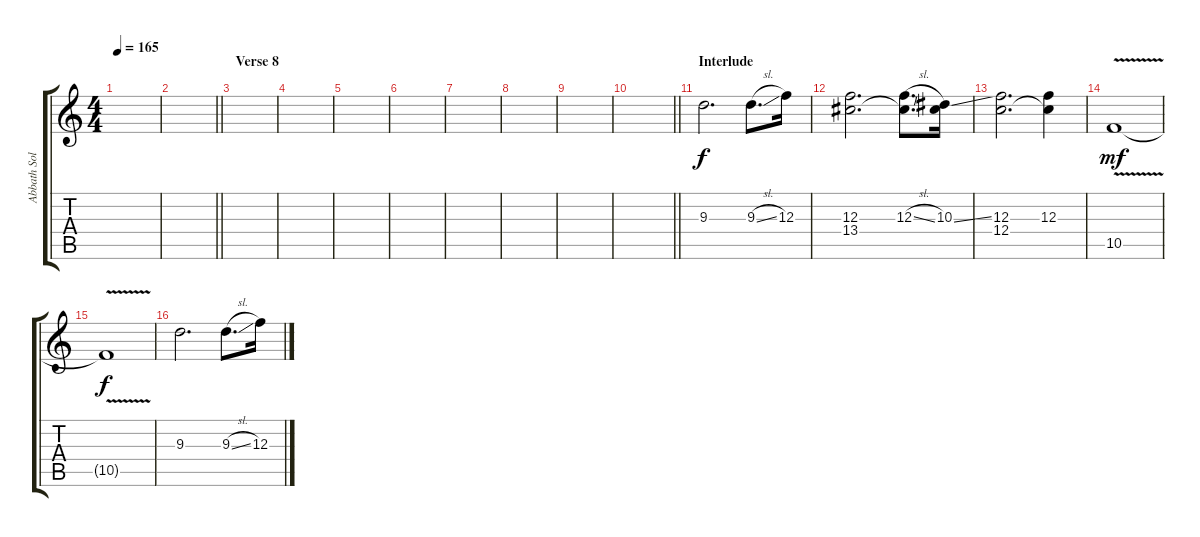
\track ("Abbath Solo" "Abbath Sol") {instrument overdrivenguitar}
\staff {score tabs}
\tuning (D4 A3 F3 C3 G2 D2) {hide}
\ts (4 4)
\tempo 165
\clef g2
\ks c
|
\barLineRight lightlight
|
\section ("" "Verse 8")
|
|
|
|
|
|
|
\barLineRight lightlight
|
\section ("" "Interlude")
9.3.2{d} 9.3{sl}.8{d} 12.3.16 |
(12.3 13.4).2{d} (12.3{sl} 13.4{t}).8{d} (10.3{ss} 13.4{t}).16 |
(12.3 12.4).2{d} (12.3 12.4{t}).4 |
10.5{v}.1{dy mf instrument guitarharmonics} |
10.5{t}.1{dy f} |
9.3.2{d instrument overdrivenguitar} 9.3{sl}.8{d} 12.3.16
